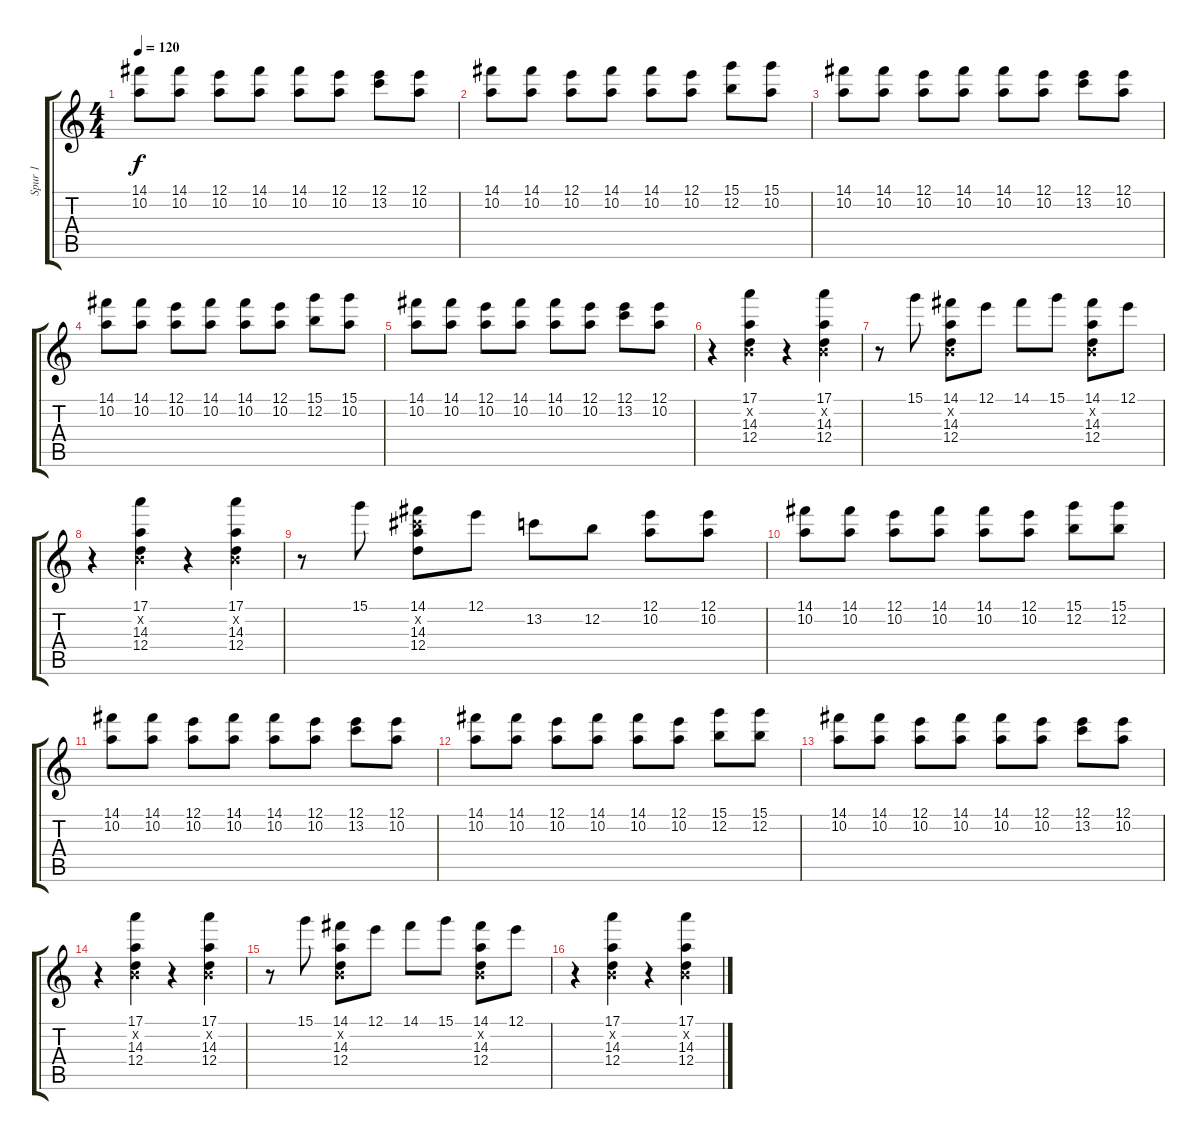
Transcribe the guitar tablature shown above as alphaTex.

\track ("Spur 1" "Spur 1") {instrument acousticguitarsteel}
\staff {score tabs}
\tuning (E4 B3 G3 D3 A2 E2) {hide}
\ts (4 4)
\tempo 120
\clef g2
\ks c
(14.1 10.2).8{dy f} (14.1 10.2).8 (12.1 10.2).8 (14.1 10.2).8 (14.1 10.2).8 (12.1 10.2).8 (12.1 13.2).8 (12.1 10.2).8 |
(14.1 10.2).8 (14.1 10.2).8 (12.1 10.2).8 (14.1 10.2).8 (14.1 10.2).8 (12.1 10.2).8 (15.1 12.2).8 (15.1 10.2).8 |
(14.1 10.2).8 (14.1 10.2).8 (12.1 10.2).8 (14.1 10.2).8 (14.1 10.2).8 (12.1 10.2).8 (12.1 13.2).8 (12.1 10.2).8 |
(14.1 10.2).8 (14.1 10.2).8 (12.1 10.2).8 (14.1 10.2).8 (14.1 10.2).8 (12.1 10.2).8 (15.1 12.2).8 (15.1 10.2).8 |
(14.1 10.2).8 (14.1 10.2).8 (12.1 10.2).8 (14.1 10.2).8 (14.1 10.2).8 (12.1 10.2).8 (12.1 13.2).8 (12.1 10.2).8 |
r.4 (17.1 0.2{x} 14.3 12.4).4 r.4 (17.1 0.2{x} 14.3 12.4).4 |
r.8 15.1.8 (14.1 0.2{x} 14.3 12.4).8 12.1.8 14.1.8 15.1.8 (14.1 0.2{x} 14.3 12.4).8 12.1.8 |
r.4 (17.1 0.2{x} 14.3 12.4).4 r.4 (17.1 0.2{x} 14.3 12.4).4 |
r.8 15.1.8 (14.1 14.2{x} 14.3 12.4).8 12.1.8 13.2.8 12.2.8 (12.1 10.2).8 (12.1 10.2).8 |
(14.1 10.2).8 (14.1 10.2).8 (12.1 10.2).8 (14.1 10.2).8 (14.1 10.2).8 (12.1 10.2).8 (15.1 12.2).8 (15.1 12.2).8 |
(14.1 10.2).8 (14.1 10.2).8 (12.1 10.2).8 (14.1 10.2).8 (14.1 10.2).8 (12.1 10.2).8 (12.1 13.2).8 (12.1 10.2).8 |
(14.1 10.2).8 (14.1 10.2).8 (12.1 10.2).8 (14.1 10.2).8 (14.1 10.2).8 (12.1 10.2).8 (15.1 12.2).8 (15.1 12.2).8 |
(14.1 10.2).8 (14.1 10.2).8 (12.1 10.2).8 (14.1 10.2).8 (14.1 10.2).8 (12.1 10.2).8 (12.1 13.2).8 (12.1 10.2).8 |
r.4 (17.1 0.2{x} 14.3 12.4).4 r.4 (17.1 0.2{x} 14.3 12.4).4 |
r.8 15.1.8 (14.1 0.2{x} 14.3 12.4).8 12.1.8 14.1.8 15.1.8 (14.1 0.2{x} 14.3 12.4).8 12.1.8 |
r.4 (17.1 0.2{x} 14.3 12.4).4 r.4 (17.1 0.2{x} 14.3 12.4).4
